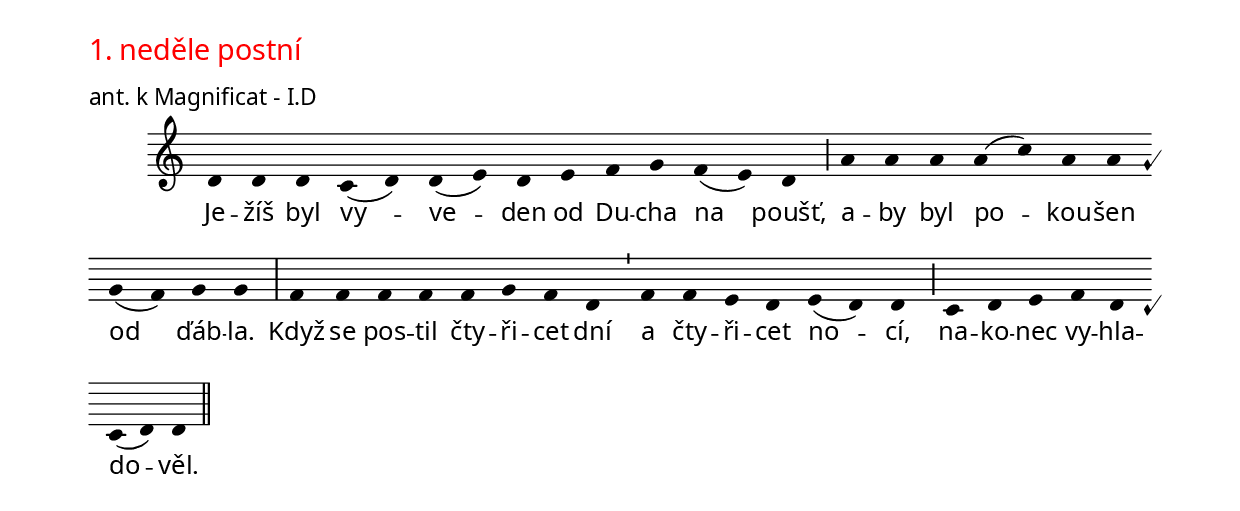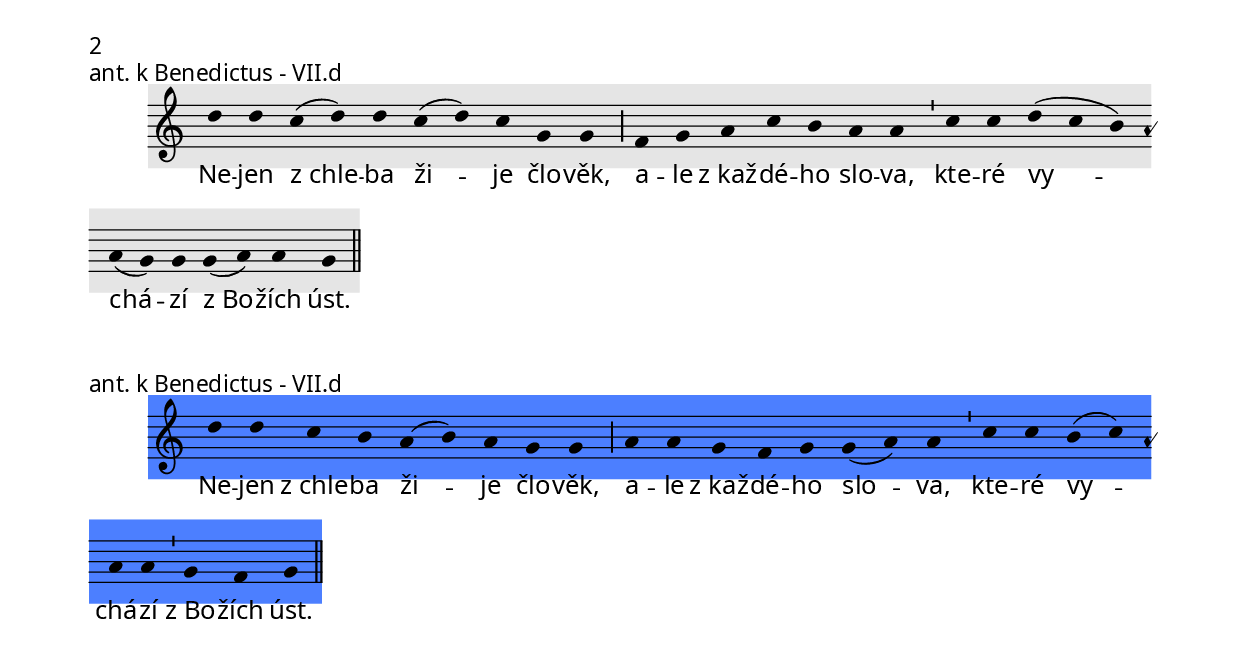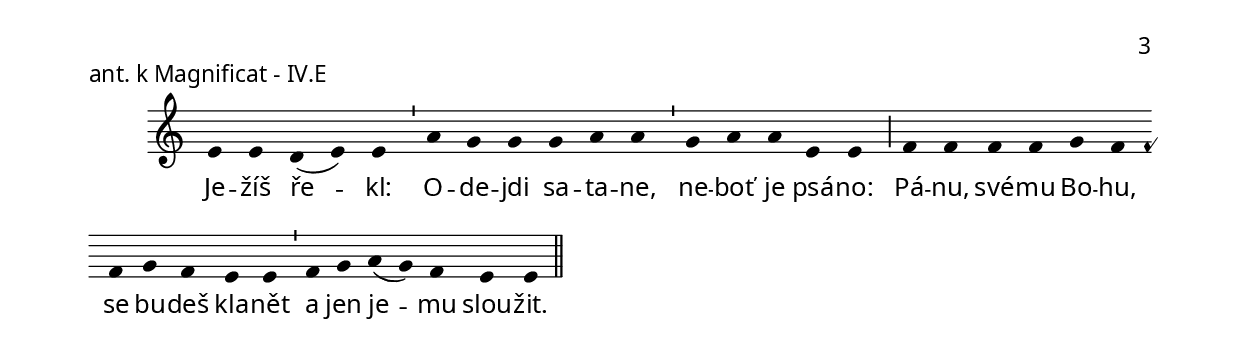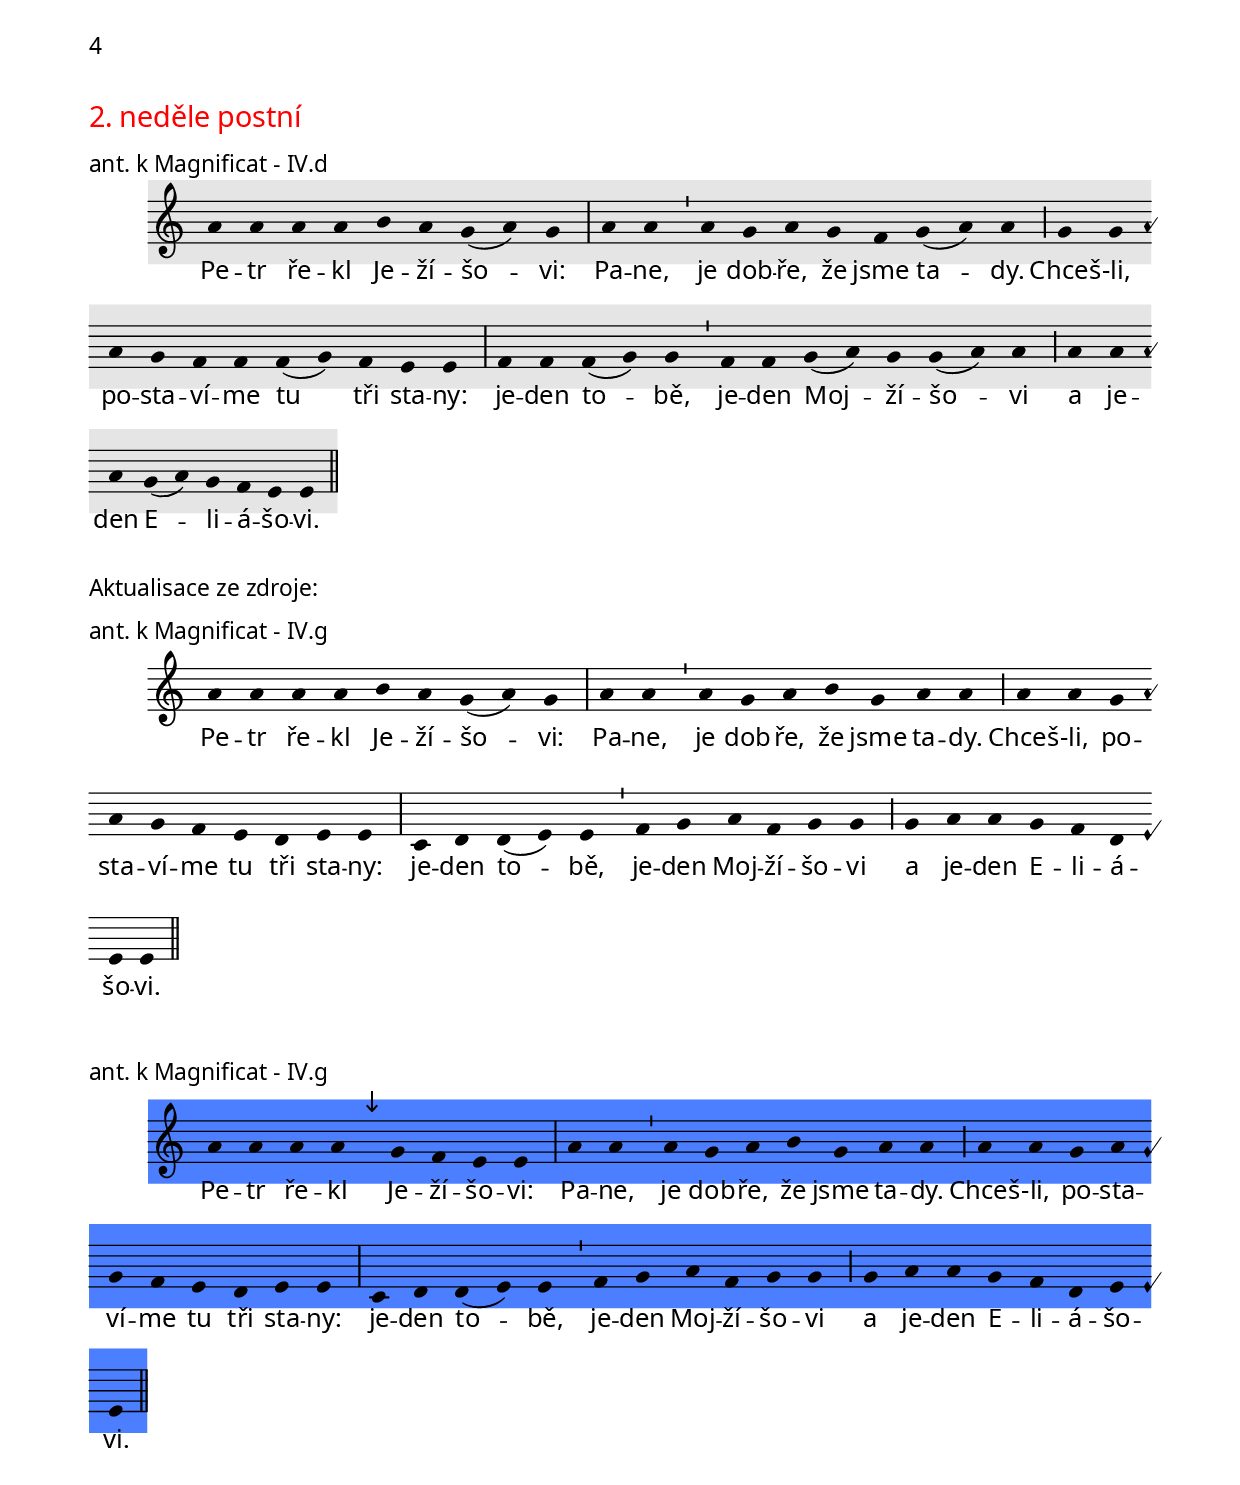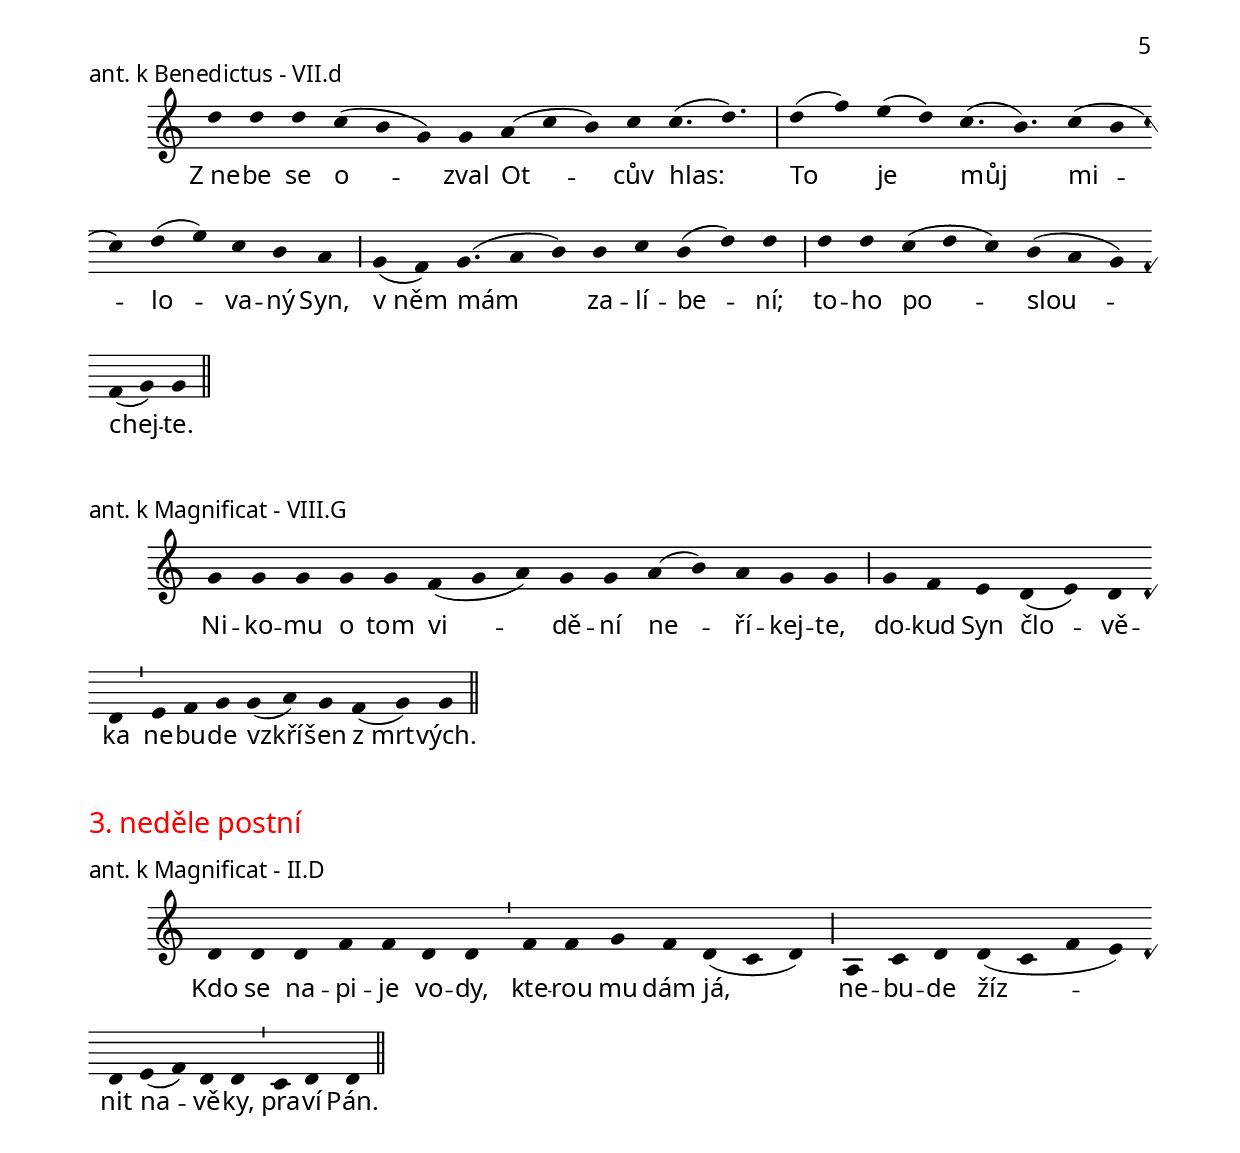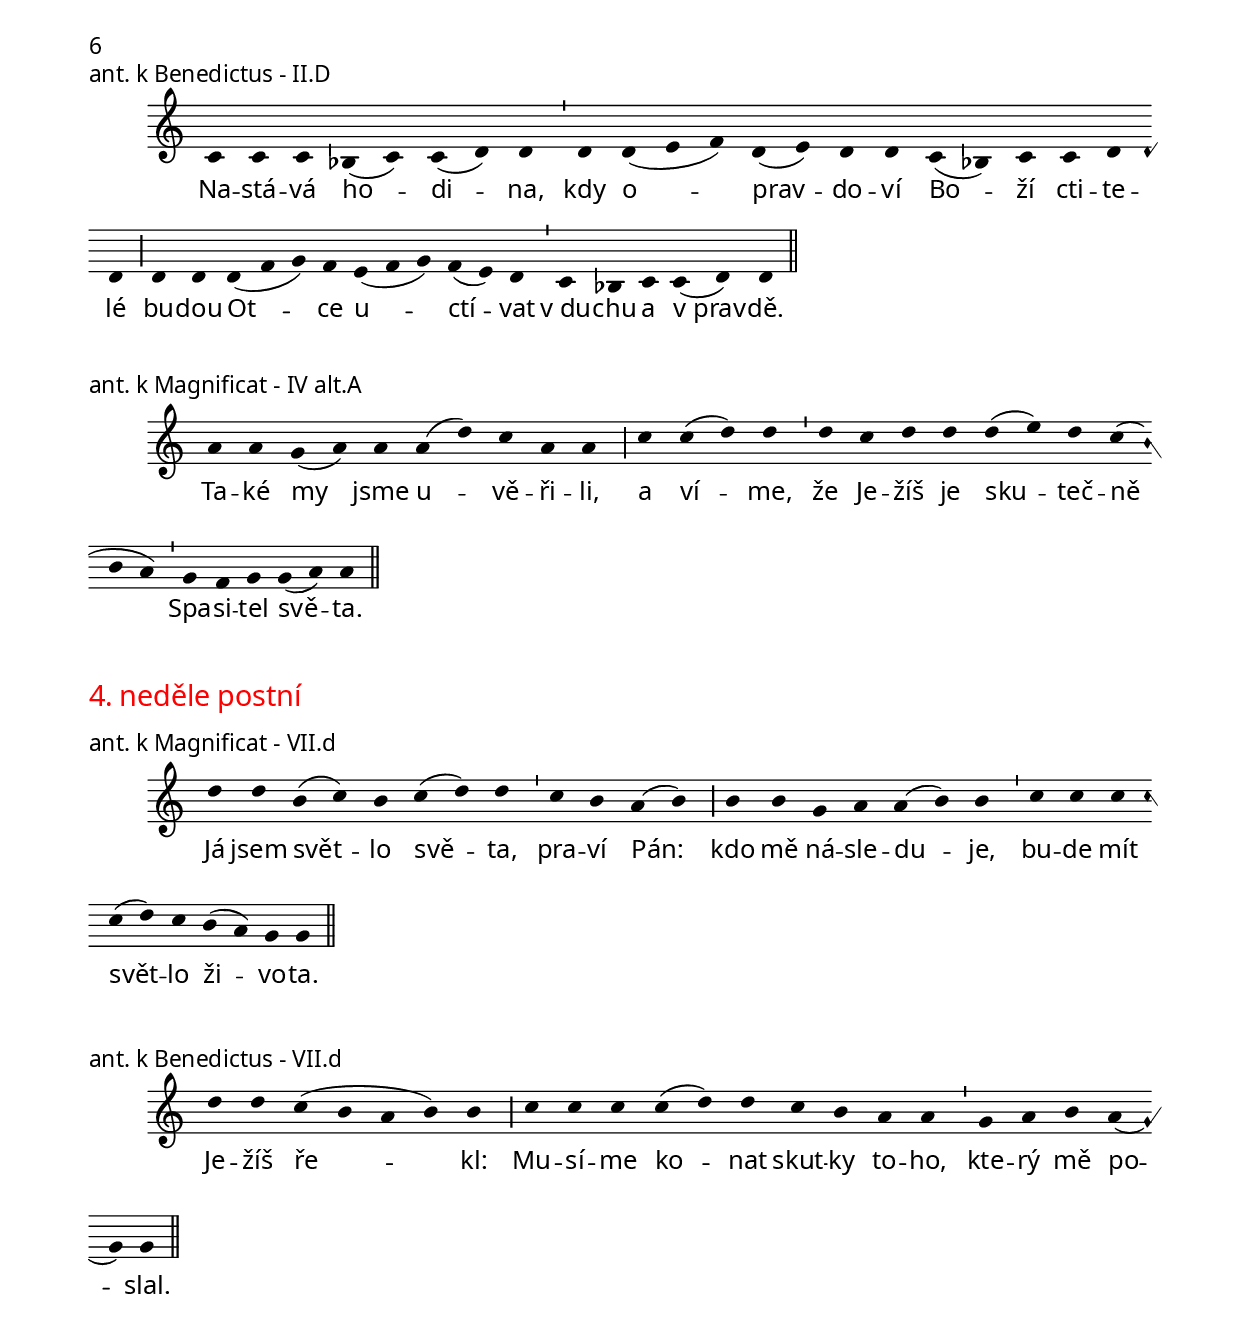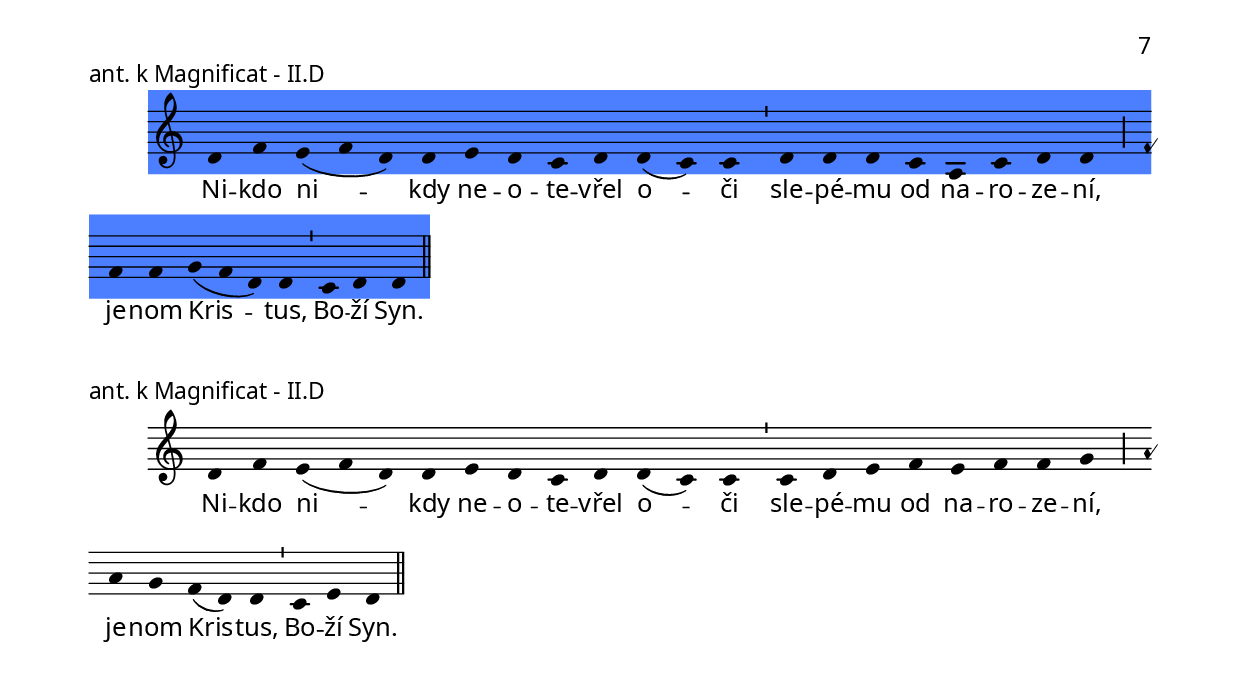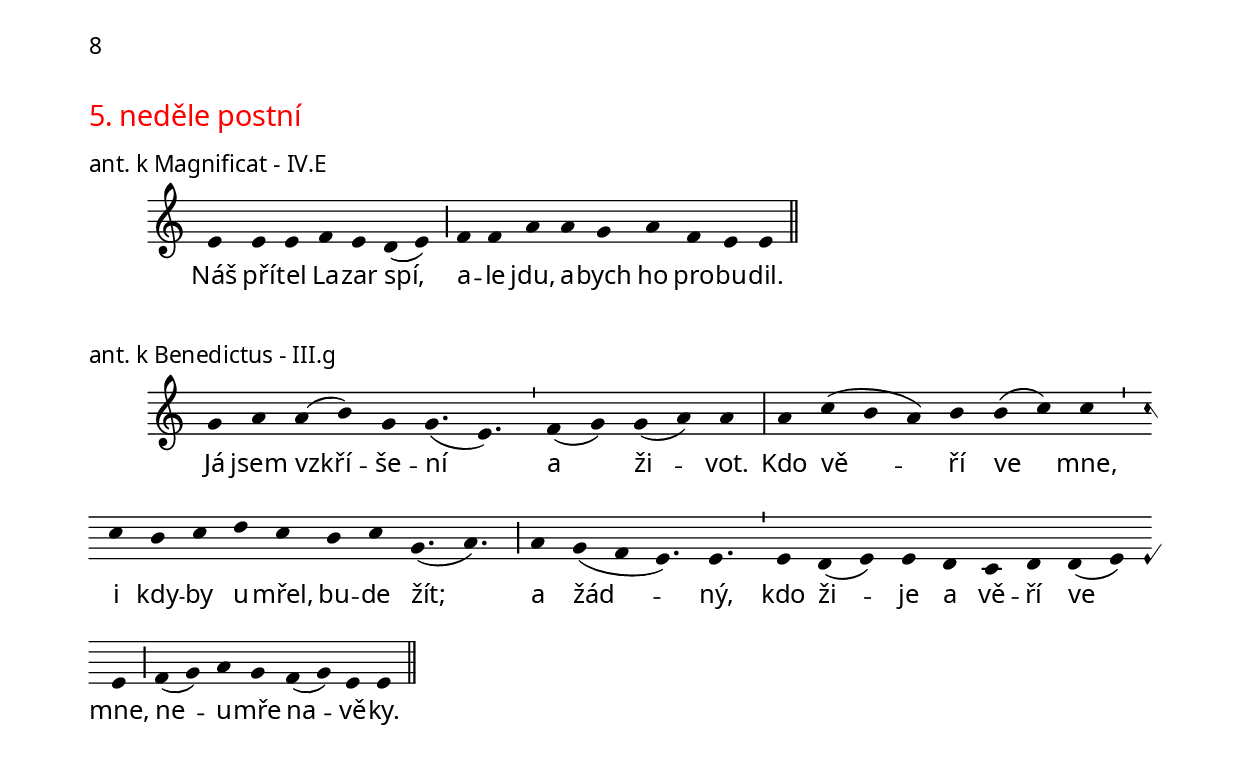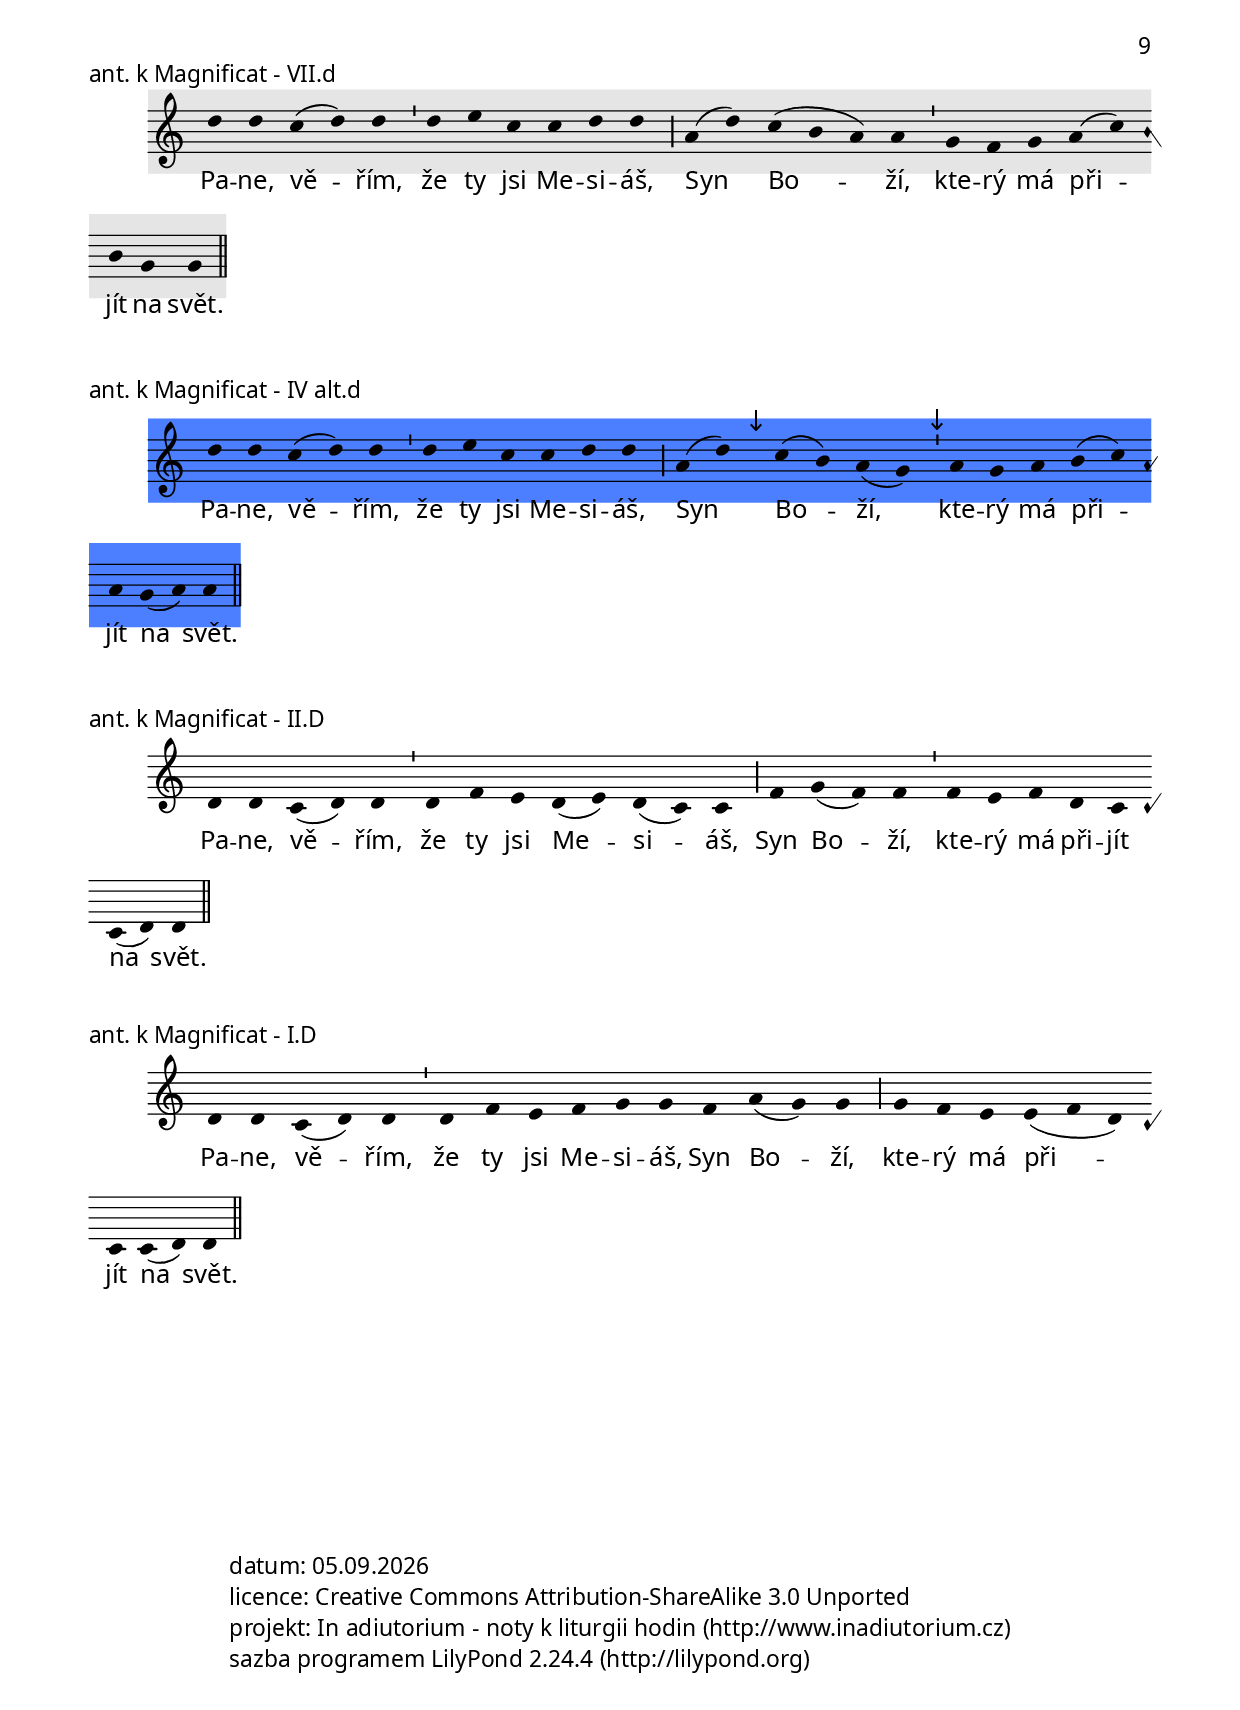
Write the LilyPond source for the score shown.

\version "2.12.0"

\include "../spolecne.ly"

\markup\nadpisDen{1. neděle postní}

\score {
  \relative c' {
    \choralniRezim
    d4 d d c( d) d( e) d e f g f( e) d \barMaior
    a'4 a a a( c) a a g( f) g g \barMax
    f f f f f g f d \barMin
    f f e d e( d) d \barMaior
    c d e f d c( d) d \barFinalis
  }
  \addlyrics {
    Je -- žíš byl vy -- ve -- den od Du -- cha na poušť,
    a -- by byl po -- kou -- šen od ďáb -- la.
    Když se pos -- til čty -- ři -- cet dní
    a čty -- ři -- cet no -- cí,
    na -- ko -- nec vy -- hla -- do -- věl.
  }
  \header {
    quid = "ant. k Magnificat"
    modus = "I"
    differentia = "D"
    psalmus = ""
    annus = "A"
    id = "imag1"
    piece = \markup {\sestavTitulekBezZalmu}
  }
}

\pageBreak

\score {
  \relative c'' {
    \zvyraznovacSedy
    \choralniRezim
    d4 d c( d) d c( d) c g g \barMaior
    f g a c b a a \barMin
    c c d( c b) a( g) g g( a) a g \barFinalis
  }
  \addlyrics {
    Ne -- jen z_chle -- ba ži -- je člo -- věk,
    a -- le z_kaž -- dé -- ho slo -- va,
    kte -- ré vy -- chá -- zí z_Bo -- žích úst.
  }
  \header {
    quid = "ant. k Benedictus"
    modus = "VII"
    differentia = "d"
    psalmus = ""
    annus = "A"
    id = "iben"
    piece = \markup {\sestavTitulekBezZalmu}
  }
}

\score {
  \relative c'' {
    \zvyraznovacModry
    \choralniRezim
    d4 d c b a( b) a g g \barMaior
    a a g f g g( a) a \barMin
    c c b( c) a a \barMin g f g \barFinalis
  }
  \addlyrics {
    Ne -- jen z_chle -- ba ži -- je člo -- věk,
    a -- le z_kaž -- dé -- ho slo -- va,
    kte -- ré vy -- chá -- zí z_Bo -- žích úst.
  }
  \header {
    quid = "ant. k Benedictus"
    modus = "VII"
    differentia = "d"
    psalmus = ""
    annus = "A"
    id = "iben"
    piece = \markup {\sestavTitulekBezZalmu}
  }
}

\pageBreak

\score {
  \relative c' {
    \choralniRezim
    e4 e d( e) e \barMin
    a g g g a a \barMin
    g a a e e \barMaior
    f f f f g f f g f e e \barMin
    f g a( g) f e e \barFinalis
  }
  \addlyrics {
    Je -- žíš ře -- kl:
    O -- de -- jdi sa -- ta -- ne,
    ne -- boť je psá -- no:
    Pá -- nu, své -- mu Bo -- hu, se bu -- deš kla -- nět
    a jen je -- mu slou -- žit.
  }
  \header {
    quid = "ant. k Magnificat"
    modus = "IV"
    differentia = "E"
    psalmus = ""
    annus = "A"
    id = "imag2"
    piece = \markup {\sestavTitulekBezZalmu}
  }
}

\pageBreak

\markup\nadpisDen{2. neděle postní}

\score {
  \relative c'' {
    \zvyraznovacSedy
    \choralniRezim
    a4 a a a b a g( a) g \barMax

    a4 a \barMin a g a g f g( a) a \barMaior
    g g a g f f f( g) f e e \barMax
    f f f( g) g \barMin
    f f g( a) g g( a) a \barMaior
    a a a g( a) g f e e \barFinalis
  }
  \addlyrics {
    Pe -- tr ře -- kl Je -- ží -- šo -- vi:

    Pa -- ne, je dob -- ře, že jsme ta -- dy.
    Chceš -- -li, po -- sta -- ví -- me tu tři sta -- ny:
    je -- den to -- bě,
    je -- den Moj -- ží -- šo -- vi
    a je -- den E -- li -- á -- šo -- vi.
  }
  \header {
    quid = "ant. k Magnificat"
    modus = "IV"
    differentia = "d"
    psalmus = ""
    annus = "A"
    fial = "sanktoral/0806promenenipane.ly#1ne-a3?+zacatek"
    id = "iimag1"
    piece = \markup {\sestavTitulekBezZalmu}
  }
}

\markup\aktualisace

\score {
  \relative c'' {
    \choralniRezim
    a4 a a a b a g( a) g \barMax

    a4 a \barMin a g a b g a a \barMaior
    a a g a g f e d e e \barMax
    c d d( e) e \barMin
    f g a f g g \barMaior
    g a a g f d e e \barFinalis
  }
  \addlyrics {
    Pe -- tr ře -- kl Je -- ží -- šo -- vi:

    Pa -- ne, je dob -- ře, že jsme ta -- dy.
    Chceš -- -li, po -- sta -- ví -- me tu tři sta -- ny:
    je -- den to -- bě,
    je -- den Moj -- ží -- šo -- vi
    a je -- den E -- li -- á -- šo -- vi.
  }
  \header {
    quid = "ant. k Magnificat"
    modus = "IV"
    differentia = "g"
    psalmus = ""
    annus = "A"
    fial = "sanktoral/0806promenenipane.ly#1ne-a3?konec"
    id = "iimag1"
    piece = \markup {\sestavTitulekBezZalmu}
  }
}

\score {
  \relative c'' {
    \zvyraznovacModry
    \choralniRezim
    a4 a a a \mark\sipka g f e e \barMax

    a4 a \barMin a g a b g a a \barMaior
    a a g a g f e d e e \barMax
    c d d( e) e \barMin
    f g a f g g \barMaior
    g a a g f d e e \barFinalis
  }
  \addlyrics {
    Pe -- tr ře -- kl Je -- ží -- šo -- vi:

    Pa -- ne, je dob -- ře, že jsme ta -- dy.
    Chceš -- -li, po -- sta -- ví -- me tu tři sta -- ny:
    je -- den to -- bě,
    je -- den Moj -- ží -- šo -- vi
    a je -- den E -- li -- á -- šo -- vi.
  }
  \header {
    quid = "ant. k Magnificat"
    modus = "IV"
    differentia = "g"
    psalmus = ""
    annus = "A"
    fial = "sanktoral/0806promenenipane.ly#1ne-a3?konec"
    id = "iimag1"
    piece = \markup {\sestavTitulekBezZalmu}
  }
}

\pageBreak

\score {
  \relative c'' {
    \choralniRezim
    d4 d d c( b g) g a( c b) c c4.( d) \barMax
    d4( f) e( d) c4.( b) c4( b c) d( e) c b a \barMaior
    g4( f) g4.( a4 b) b c b( d) d \barMaior
    d d c( d c) b( a g) f( g) g \barFinalis
  }
  \addlyrics {
    Z_ne -- be se o -- zval Ot -- cův hlas:
    To je můj mi -- lo -- va -- ný Syn,
    v_něm mám za -- lí -- be -- ní;
    to -- ho po -- slou -- chej -- te.
  }
  \header {
    quid = "ant. k Benedictus"
    modus = "VII"
    differentia = "d"
    psalmus = ""
    annus = "A"
    fial = "vanoce_zjevenipane.ly#krtu-2ne-a1"
    id = "iiben"
    piece = \markup {\sestavTitulekBezZalmu}
  }
}

\score {
  \relative c'' {
    \choralniRezim
    g4 g g g g f( g a) g g a( b) a g g \barMaior
    g f e d( e) d d \barMin
    e f g g( a) g f( g) g \barFinalis
  }
  \addlyrics {
    Ni -- ko -- mu o tom vi -- dě -- ní ne -- ří -- kej -- te,
    % do -- kud ne -- bu -- de Syn člo -- vě -- ka
    do -- kud Syn člo -- vě -- ka
    ne -- bu -- de vzkří -- šen z_mrt -- vých.
  }
  \header {
    quid = "ant. k Magnificat"
    modus = "VIII"
    differentia = "G"
    psalmus = ""
    annus = "A"
    id = "iimag2"
    piece = \markup {\sestavTitulekBezZalmu}
  }
}

\markup\nadpisDen{3. neděle postní}

\score {
  \relative c' {
    \choralniRezim
    d4 d d f f d d \barMin
    f f g f d( c d) \barMaior
    a c d d( c f e) d e( f) d d \barMin
    c d d \barFinalis
  }
  \addlyrics {
    Kdo se na -- pi -- je vo -- dy,
    kte -- rou mu dám já,
    ne -- bu -- de žíz -- nit na -- vě -- ky,
    pra -- ví Pán.
  }
  \header {
    quid = "ant. k Magnificat"
    modus = "II"
    differentia = "D"
    psalmus = ""
    annus = "A"
    id = "iiimag1"
    piece = \markup {\sestavTitulekBezZalmu}
  }
}

\score {
  \relative c' {
    \choralniRezim
    c4 c c bes( c) c( d) d \barMin
    d d( e f) d( e) d d c( bes) c c d d \barMaior
    d d d( f g) f e( f g) f( e) d \barMin
    c bes c c( d) d \barFinalis
  }
  \addlyrics {
    Na -- stá -- vá ho -- di -- na,
    kdy o -- prav -- do -- ví Bo -- ží cti -- te -- lé
    bu -- dou Ot -- ce u -- ctí -- vat
    v_du -- chu a v_prav -- dě.
  }
  \header {
    quid = "ant. k Benedictus"
    modus = "II"
    differentia = "D"
    psalmus = ""
    annus = "A"
    id = "iiiben"
    piece = \markup {\sestavTitulekBezZalmu}
  }
}

\score {
  \relative c'' {
    \choralniRezim
    a4 a g( a) a a( d) c a a \barMaior
    c c( d) d \barMin
    d c d d d( e) d c( b a) \barMin g f g g( a) a \barFinalis
  }
  \addlyrics {
    Ta -- ké my jsme u -- vě -- ři -- li,
    a ví -- me,
    že Je -- žíš je sku -- teč -- ně Spa -- si -- tel svě -- ta.
  }
  \header {
    quid = "ant. k Magnificat"
    modus = "IV alt"
    differentia = "A"
    psalmus = ""
    annus = "A"
    id = "iiimag2"
    piece = \markup {\sestavTitulekBezZalmu}
  }
}

\markup\nadpisDen{4. neděle postní}

\score {
  \relative c'' {
    \choralniRezim
    d4 d b( c) b c( d) d \barMin c b a( b) \barMaior
    b b g a a( b) b \barMin
    c c c c( d) c b( a) g g \barFinalis
  }
  \addlyrics {
    Já jsem svět -- lo svě -- ta, pra -- ví Pán:
    kdo mě ná -- sle -- du -- je,
    bu -- de mít svět -- lo ži -- vo -- ta.
  }
  \header {
    quid = "ant. k Magnificat"
    modus = "VII" % je mi ponekud podezrela. dost mozna do modu nesedi.
    differentia = "d"
    psalmus = ""
    annus = "A"
    id = "ivmag1"
    piece = \markup {\sestavTitulekBezZalmu}
  }
}

\score {
  \relative c'' {
    \choralniRezim
    d4 d c( b a b) b \barMaior
    c c c c( d) d c b a a \barMin
    g a b a( g) g \barFinalis
  }
  \addlyrics {
    Je -- žíš ře -- kl:
    Mu -- sí -- me ko -- nat skut -- ky to -- ho,
    kte -- rý mě po -- slal.
  }
  \header {
    quid = "ant. k Benedictus"
    modus = "VII"
    differentia = "d"
    psalmus = ""
    annus = "A"
    id = "ivben"
    piece = \markup {\sestavTitulekBezZalmu}
  }
}

\pageBreak

\score {
  \relative c' {
    \zvyraznovacModry
    \choralniRezim
    d4 f e( f d) d e d c d d( c) c \barMin
    d d d c a c d d \barMaior
    f f g( f d) d \barMin c d d \barFinalis
  }
  \addlyrics {
    Ni -- kdo ni -- kdy ne -- o -- te -- vřel o -- či
    sle -- pé -- mu od na -- ro -- ze -- ní,
    je -- nom Kris -- tus, Bo -- ží Syn.
  }
  \header {
    quid = "ant. k Magnificat"
    modus = "II"
    differentia = "D"
    psalmus = ""
    annus = "A"
    id = "ivmag2"
    piece = \markup {\sestavTitulekBezZalmu}
  }
}

\score {
  \relative c' {
    \choralniRezim
    d4 f e( f d) d e d c d d( c) c \barMin
    c d e f e f f g \barMaior
    a g f( d) d \barMin c e d \barFinalis
  }
  \addlyrics {
    Ni -- kdo ni -- kdy ne -- o -- te -- vřel o -- či
    sle -- pé -- mu od na -- ro -- ze -- ní,
    je -- nom Kris -- tus, Bo -- ží Syn.
  }
  \header {
    quid = "ant. k Magnificat"
    modus = "II"
    differentia = "D"
    psalmus = ""
    annus = "A"
    id = ""
    piece = \markup {\sestavTitulekBezZalmu}
  }
}

\pageBreak

\markup\nadpisDen{5. neděle postní}

\score {
  \relative c' {
    \choralniRezim
    e4 e e f e d( e) \barMaior
    f f a a g a f e e \barFinalis
  }
  \addlyrics {
    Náš pří -- tel La -- zar spí,
    a -- le jdu, a -- bych ho pro -- bu -- dil.
  }
  \header {
    quid = "ant. k Magnificat"
    modus = "IV"
    differentia = "E"
    psalmus = ""
    annus = "A"
    id = "vmag1"
    piece = \markup {\sestavTitulekBezZalmu}
  }
}

\score {
  \relative c'' {
    \choralniRezim
    g4 a a( b) g g4.( e) \barMin f4( g) g( a) a \barMax
    a c( b a) b b( c) c \barMin c b c d c b c g4.( a) \barMaior
    a4 g( f e4.) e \barMin e4 d( e) e d c d d( e) e \barMaior
    f( g) a g f( g) e e \barFinalis
  }
  \addlyrics {
    Já jsem vzkří -- še -- ní a ži -- vot.
    Kdo vě -- ří ve mne, i kdy -- by u -- mřel, bu -- de žít;
    a žád -- ný, kdo ži -- je a vě -- ří ve mne,
    ne -- u -- mře na -- vě -- ky.
  }
  \header {
    quid = "ant. k Benedictus"
    modus = "III"
    differentia = "g"
    psalmus = ""
    annus = "A"
    fial = "commune/zazemrele.ly#rch-aben"
    id = "vben"
    piece = \markup {\sestavTitulekBezZalmu}
  }
}

\pageBreak

\score {
  \relative c'' {
    \zvyraznovacSedy
    \choralniRezim
    d4 d c( d) d \barMin d e c c d d \barMaior
    a( d) c( b a) a \barMin
    g f g a( c) b g g \barFinalis
  }
  \addlyrics {
    Pa -- ne, vě -- řím, že ty jsi Me -- si -- áš,
    Syn Bo -- ží,
    kte -- rý má při -- jít na svět.
  }
  \header {
    quid = "ant. k Magnificat"
    modus = "VII"
    differentia = "d"
    psalmus = ""
    annus = "A"
    id = "vmag2"
    piece = \markup {\sestavTitulekBezZalmu}
  }
}

\score {
  \relative c'' {
    \zvyraznovacModry
    \choralniRezim
    d4 d c( d) d \barMin
    d e c c d d \barMaior
    a( d) \mark\sipka c( b) a( g) \barMin
    \mark\sipka a g a b( c) a g( a) a \barFinalis
  }
  \addlyrics {
    Pa -- ne, vě -- řím,
    že ty jsi Me -- si -- áš,
    Syn Bo -- ží,
    kte -- rý má při -- jít na svět.
  }
  \header {
    quid = "ant. k Magnificat"
    modus = "IV alt"
    differentia = "d"
    psalmus = ""
    annus = "A"
    id = "vmag2"
    piece = \markup {\sestavTitulekBezZalmu}
  }
}

\score {
  \relative c' {
    \choralniRezim
    d4 d c( d) d \barMin
    d f e d( e) d( c) c \barMaior
    f g( f) f \barMin
    f e f d c c( d) d \barFinalis
  }
  \addlyrics {
    Pa -- ne, vě -- řím,
    že ty jsi Me -- si -- áš,
    Syn Bo -- ží,
    kte -- rý má při -- jít na svět.
  }
  \header {
    quid = "ant. k Magnificat"
    modus = "II"
    differentia = "D"
    psalmus = ""
    annus = "A"
    id = "vmag2"
    piece = \markup {\sestavTitulekBezZalmu}
  }
}

\score {
  \relative c' {
    \choralniRezim
    d4 d c( d) d \barMin
    d f e f g g f a( g) g \barMaior
    g f e e( f d) c c( d) d \barFinalis
  }
  \addlyrics {
    Pa -- ne, vě -- řím,
    že ty jsi Me -- si -- áš, Syn Bo -- ží,
    kte -- rý má při -- jít na svět.
  }
  \header {
    quid = "ant. k Magnificat"
    modus = "I"
    differentia = "D"
    psalmus = ""
    annus = "A"
    id = "vmag2"
    piece = \markup {\sestavTitulekBezZalmu}
  }
}
